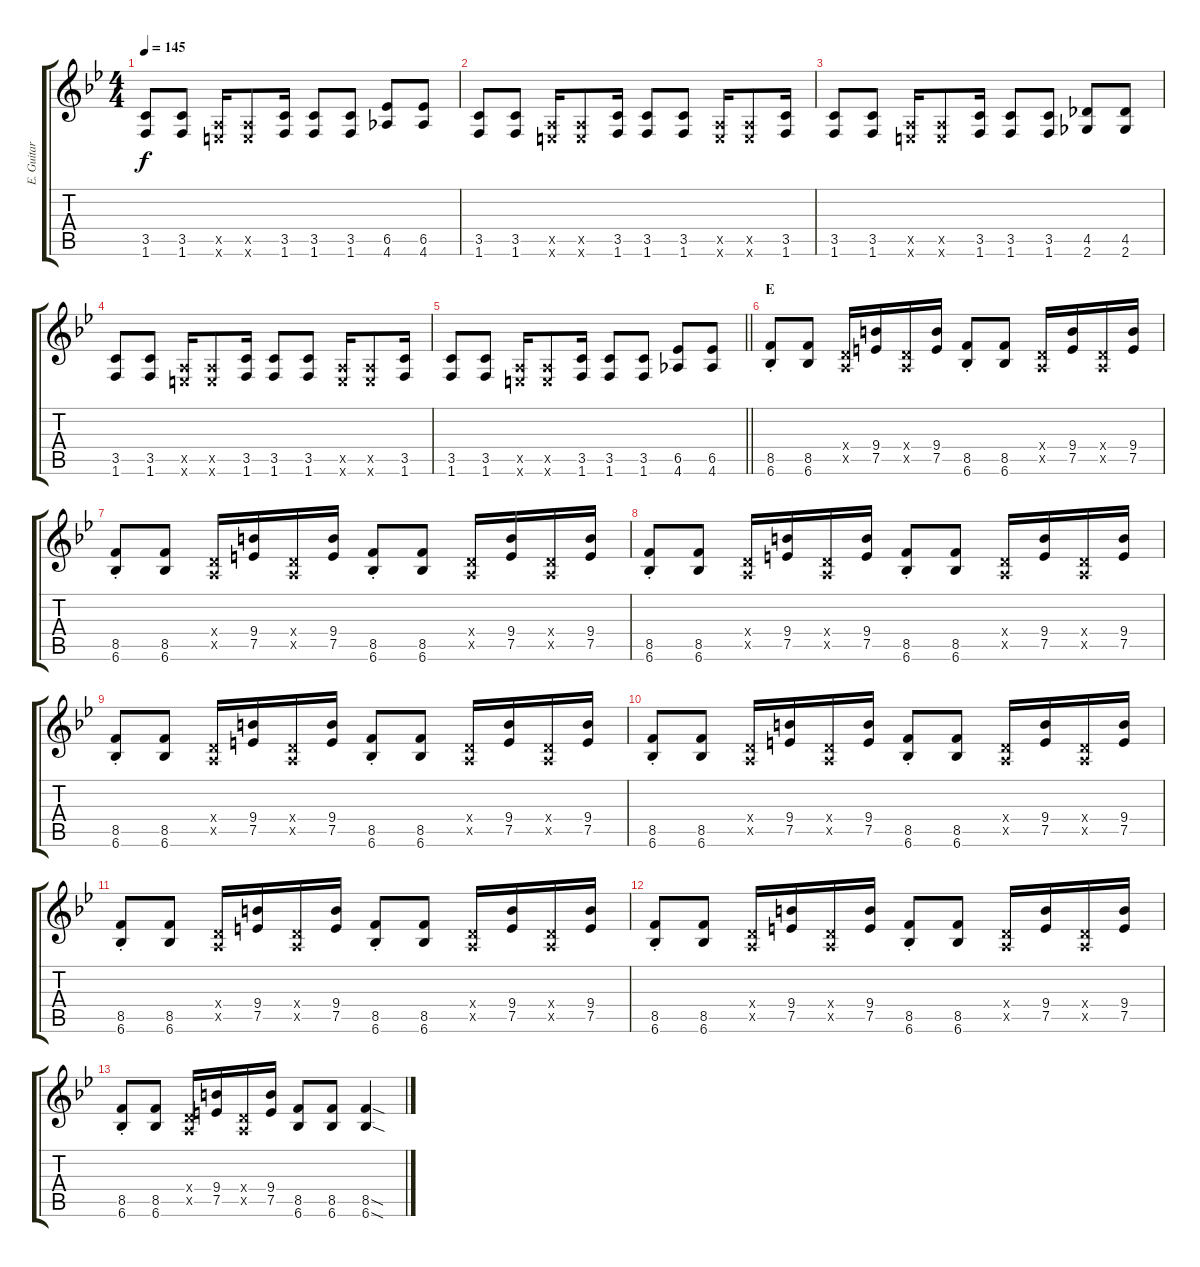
\track ("E. Guitar I" "E. Guitar ") {instrument overdrivenguitar}
\staff {score tabs}
\tuning (E4 B3 G3 D3 A2 E2) {hide}
\ts (4 4)
\tempo 145
\clef g2
\ks bb
(3.5 1.6).8{dy f} (3.5 1.6).8 (0.5{x} 0.6{x}).16 (0.5{x} 0.6{x}).8 (3.5 1.6).16 (3.5 1.6).8 (3.5 1.6).8 (6.5 4.6).8 (6.5 4.6).8 |
(3.5 1.6).8 (3.5 1.6).8 (0.5{x} 0.6{x}).16 (0.5{x} 0.6{x}).8 (3.5 1.6).16 (3.5 1.6).8 (3.5 1.6).8 (0.5{x} 0.6{x}).16 (0.5{x} 0.6{x}).8 (3.5 1.6).16 |
(3.5 1.6).8 (3.5 1.6).8 (0.5{x} 0.6{x}).16 (0.5{x} 0.6{x}).8 (3.5 1.6).16 (3.5 1.6).8 (3.5 1.6).8 (4.5 2.6).8 (4.5 2.6).8 |
(3.5 1.6).8 (3.5 1.6).8 (0.5{x} 0.6{x}).16 (0.5{x} 0.6{x}).8 (3.5 1.6).16 (3.5 1.6).8 (3.5 1.6).8 (0.5{x} 0.6{x}).16 (0.5{x} 0.6{x}).8 (3.5 1.6).16 |
\barLineRight lightlight
(3.5 1.6).8 (3.5 1.6).8 (0.5{x} 0.6{x}).16 (0.5{x} 0.6{x}).8 (3.5 1.6).16 (3.5 1.6).8 (3.5 1.6).8 (6.5 4.6).8 (6.5 4.6).8 |
\section ("" "E")
(8.5{st} 6.6{st}).8 (8.5 6.6).8 (0.4{x} 0.5{x}).16 (9.4 7.5).16 (0.4{x} 0.5{x}).16 (9.4 7.5).16 (8.5{st} 6.6{st}).8 (8.5 6.6).8 (0.4{x} 0.5{x}).16 (9.4 7.5).16 (0.4{x} 0.5{x}).16 (9.4 7.5).16 |
(8.5{st} 6.6{st}).8 (8.5 6.6).8 (0.4{x} 0.5{x}).16 (9.4 7.5).16 (0.4{x} 0.5{x}).16 (9.4 7.5).16 (8.5{st} 6.6{st}).8 (8.5 6.6).8 (0.4{x} 0.5{x}).16 (9.4 7.5).16 (0.4{x} 0.5{x}).16 (9.4 7.5).16 |
(8.5{st} 6.6{st}).8 (8.5 6.6).8 (0.4{x} 0.5{x}).16 (9.4 7.5).16 (0.4{x} 0.5{x}).16 (9.4 7.5).16 (8.5{st} 6.6{st}).8 (8.5 6.6).8 (0.4{x} 0.5{x}).16 (9.4 7.5).16 (0.4{x} 0.5{x}).16 (9.4 7.5).16 |
(8.5{st} 6.6{st}).8 (8.5 6.6).8 (0.4{x} 0.5{x}).16 (9.4 7.5).16 (0.4{x} 0.5{x}).16 (9.4 7.5).16 (8.5{st} 6.6{st}).8 (8.5 6.6).8 (0.4{x} 0.5{x}).16 (9.4 7.5).16 (0.4{x} 0.5{x}).16 (9.4 7.5).16 |
(8.5{st} 6.6{st}).8 (8.5 6.6).8 (0.4{x} 0.5{x}).16 (9.4 7.5).16 (0.4{x} 0.5{x}).16 (9.4 7.5).16 (8.5{st} 6.6{st}).8 (8.5 6.6).8 (0.4{x} 0.5{x}).16 (9.4 7.5).16 (0.4{x} 0.5{x}).16 (9.4 7.5).16 |
(8.5{st} 6.6{st}).8 (8.5 6.6).8 (0.4{x} 0.5{x}).16 (9.4 7.5).16 (0.4{x} 0.5{x}).16 (9.4 7.5).16 (8.5{st} 6.6{st}).8 (8.5 6.6).8 (0.4{x} 0.5{x}).16 (9.4 7.5).16 (0.4{x} 0.5{x}).16 (9.4 7.5).16 |
(8.5{st} 6.6{st}).8 (8.5 6.6).8 (0.4{x} 0.5{x}).16 (9.4 7.5).16 (0.4{x} 0.5{x}).16 (9.4 7.5).16 (8.5{st} 6.6{st}).8 (8.5 6.6).8 (0.4{x} 0.5{x}).16 (9.4 7.5).16 (0.4{x} 0.5{x}).16 (9.4 7.5).16 |
(8.5{st} 6.6{st}).8 (8.5 6.6).8 (0.4{x} 0.5{x}).16 (9.4 7.5).16 (0.4{x} 0.5{x}).16 (9.4 7.5).16 (8.5 6.6).8 (8.5 6.6).8 (8.5{sod} 6.6{sod}).4
